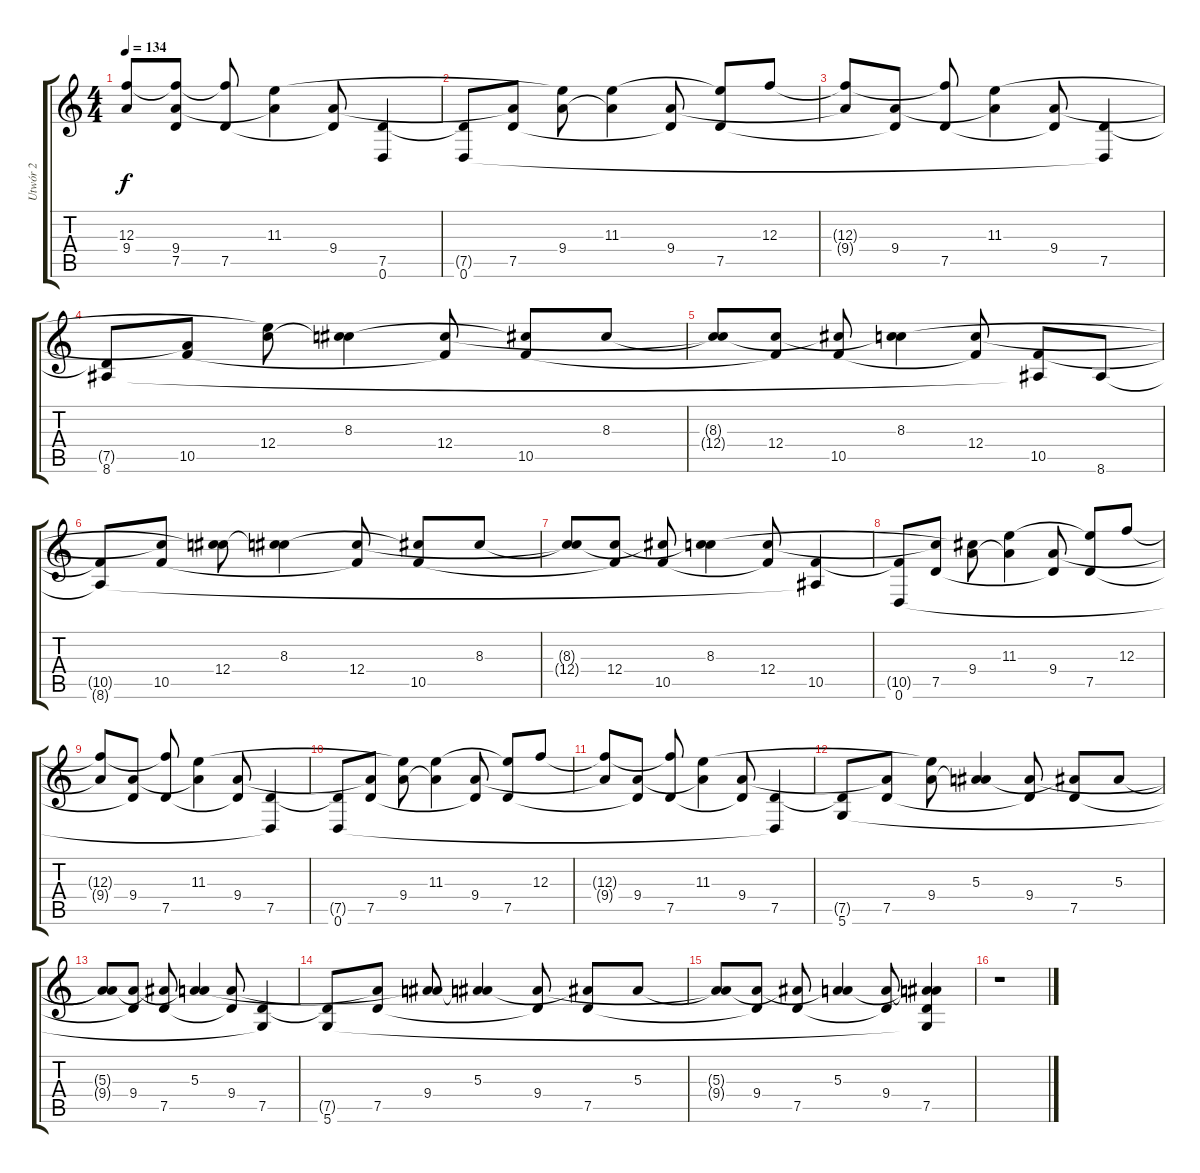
\track ("Utwór 2" "Utwór 2") {instrument acousticguitarnylon}
\staff {score tabs}
\tuning (D4 A3 F3 C3 G2 D2) {hide}
\ts (4 4)
\tempo 134
\clef g2
\ks c
(12.3{t} 9.4{t}).8{dy f} (12.3{t} 9.4 7.5{t}).8 (12.3{t} 7.5).8 (11.3 9.4{t}).4 (9.4 7.5{t}).8 (7.5 0.6{t}).4 |
(7.5{t} 0.6).8 (9.4{t} 7.5).8 (11.3{t} 9.4).8 (11.3 9.4{t}).4 (9.4 7.5{t}).8 (11.3{t} 7.5).8 12.3.8 |
(12.3{t} 9.4{t}).8 (9.4 7.5{t}).8 (12.3{t} 7.5).8 (11.3 9.4{t}).4 (9.4 7.5{t}).8 (7.5 0.6{t}).4 |
(7.5{t} 8.6).8 (9.4{t} 10.5).8 (11.3{t} 12.4).8 (8.3 12.4{t}).4 (12.4 10.5{t}).8 (8.3{t} 10.5).8 8.3.8 |
(8.3{t} 12.4{t}).8 (12.4 10.5{t}).8 (8.3{t} 10.5).8 (8.3 12.4{t}).4 (12.4 10.5{t}).8 (10.5 8.6{t}).8 8.6.8 |
(10.5{t} 8.6{t}).8 (12.4{t} 10.5).8 (8.3{t} 12.4).8 (8.3 12.4{t}).4 (12.4 10.5{t}).8 (8.3{t} 10.5).8 8.3.8 |
(8.3{t} 12.4{t}).8 (12.4 10.5{t}).8 (8.3{t} 10.5).8 (8.3 12.4{t}).4 (12.4 10.5{t}).8 (10.5 8.6{t}).4 |
(10.5{t} 0.6).8 (12.4{t} 7.5).8 (8.3{t} 9.4).8 (11.3 9.4{t}).4 (9.4 7.5{t}).8 (11.3{t} 7.5).8 12.3.8 |
(12.3{t} 9.4{t}).8 (9.4 7.5{t}).8 (12.3{t} 7.5).8 (11.3 9.4{t}).4 (9.4 7.5{t}).8 (7.5 0.6{t}).4 |
(7.5{t} 0.6).8 (9.4{t} 7.5).8 (11.3{t} 9.4).8 (11.3 9.4{t}).4 (9.4 7.5{t}).8 (11.3{t} 7.5).8 12.3.8 |
(12.3{t} 9.4{t}).8 (9.4 7.5{t}).8 (12.3{t} 7.5).8 (11.3 9.4{t}).4 (9.4 7.5{t}).8 (7.5 0.6{t}).4 |
(7.5{t} 5.6).8 (9.4{t} 7.5).8 (11.3{t} 9.4).8 (5.3 9.4{t}).4 (9.4 7.5{t}).8 (5.3{t} 7.5).8 5.3.8 |
(5.3{t} 9.4{t}).8 (9.4 7.5{t}).8 (5.3{t} 7.5).8 (5.3 9.4{t}).4 (9.4 7.5{t}).8 (7.5 5.6{t}).4 |
(7.5{t} 5.6).8 (9.4{t} 7.5).8 (5.3{t} 9.4).8 (5.3 9.4{t}).4 (9.4 7.5{t}).8 (5.3{t} 7.5).8 5.3.8 |
(5.3{t} 9.4{t}).8 (9.4 7.5{t}).8 (5.3{t} 7.5).8 (5.3 9.4{t}).4 (9.4 7.5{t}).8 (5.3{t} 9.4{t} 7.5 5.6{t}).4 |
r.1
